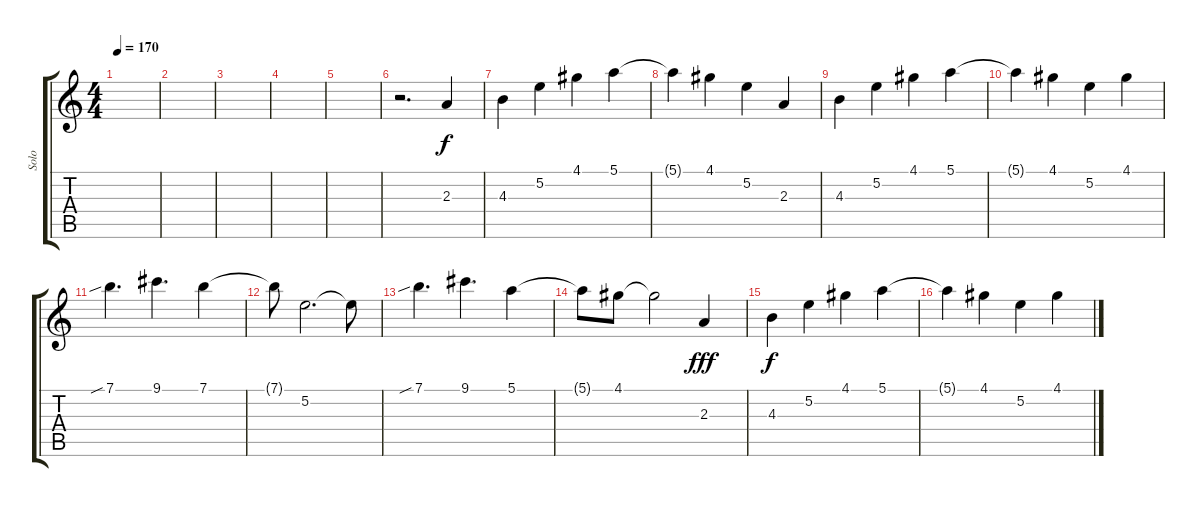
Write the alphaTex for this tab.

\track ("Solo" "Solo") {instrument distortionguitar}
\staff {score tabs}
\tuning (E4 B3 G3 D3 A2 D2) {hide}
\ts (4 4)
\tempo 170
\clef g2
\ks c
|
|
|
|
|
r.2{d} 2.3.4{volume 16} |
4.3.4 5.2.4 4.1.4 5.1.4 |
5.1{t}.4 4.1.4 5.2.4 2.3.4 |
4.3.4 5.2.4 4.1.4 5.1.4 |
5.1{t}.4 4.1.4 5.2.4 4.1.4 |
7.1{sib}.4{d} 9.1.4{d} 7.1.4 |
7.1{t}.8 5.2.2{d} 5.2{t}.8{dy f} |
7.1{sib}.4{d} 9.1.4{d} 5.1.4 |
5.1{t}.8 4.1.8 4.1{t}.2 2.3.4{dy fff} |
4.3.4{dy f} 5.2.4 4.1.4 5.1.4 |
5.1{t}.4 4.1.4 5.2.4 4.1.4
